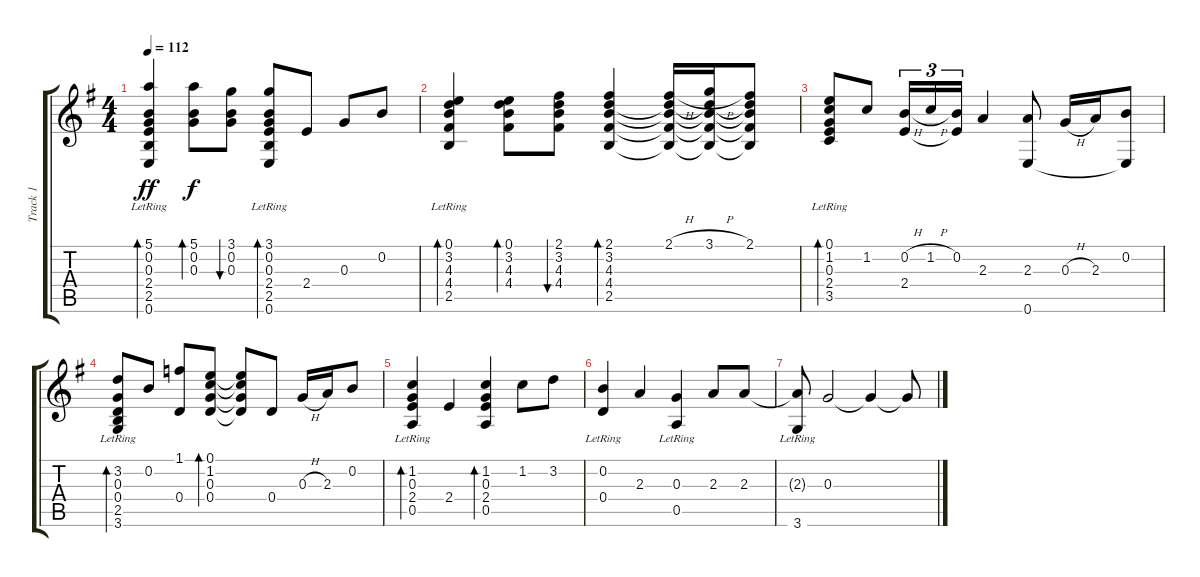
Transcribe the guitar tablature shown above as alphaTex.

\track ("Track 1" "Track 1") {instrument acousticguitarsteel}
\staff {score tabs}
\tuning (E4 B3 G3 D3 A2 E2) {hide}
\ts (4 4)
\tempo 112
\clef g2
\ks g
(5.1{lr} 0.2{lr} 0.3{lr} 2.4{lr} 2.5{lr} 0.6{lr}).4{bd 30 dy ff} (5.1 0.2 0.3).8{bd 30 dy f} (3.1 0.2 0.3).8{bu 30} (3.1{lr} 0.2{lr} 0.3{lr} 2.4{lr} 2.5{lr} 0.6{lr}).8{bd 30} 2.4.8 0.3.8 0.2.8 |
(0.1{lr} 3.2{lr} 4.3{lr} 4.4{lr} 2.5{lr}).4{bd 120} (0.1 3.2 4.3 4.4).8{bd 60} (2.1 3.2 4.3 4.4).8{bu 30} (2.1 3.2 4.3 4.4 2.5).4{bd 60} (2.1{h} 3.2{t} 4.3{t} 4.4{t} 2.5{t}).16 (3.1{h} 3.2{t} 4.3{t} 4.4{t} 2.5{t}).16 (2.1 3.2{t} 4.3{t} 4.4{t} 2.5{t}).8 |
(0.1 1.2 0.3 2.4 3.5{lr}).8{bd 60} 1.2.8 (0.2{h} 2.4).16{tu (3 2)} 1.2{h}.16{tu (3 2)} (0.2 2.4{t}).16{tu (3 2)} 2.3.4 (2.3 0.6).8 0.3{h}.16 2.3.16 (0.2 0.6{t}).8 |
(3.2 0.3 0.4 2.5 3.6{lr}).8{bd 60} 0.2.8 (1.1 0.4).8 (0.1 1.2 0.3 0.4).8{bd 240} (0.1{t} 1.2{t} 0.3{t} 0.4{t}).8 0.4.8 0.3{h}.16 2.3.16 0.2.8 |
(1.2 0.3 2.4 0.5{lr}).4{bd 120} 2.4.4 (1.2 0.3 2.4 0.5).4{bd 120} 1.2.8 3.2.8 |
(0.2 0.4{lr}).4 2.3.4 (0.3 0.5{lr}).4 2.3.8 2.3.8 |
(2.3{t} 3.6{lr}).8 0.3.2 0.3{t}.4 0.3{t}.8
